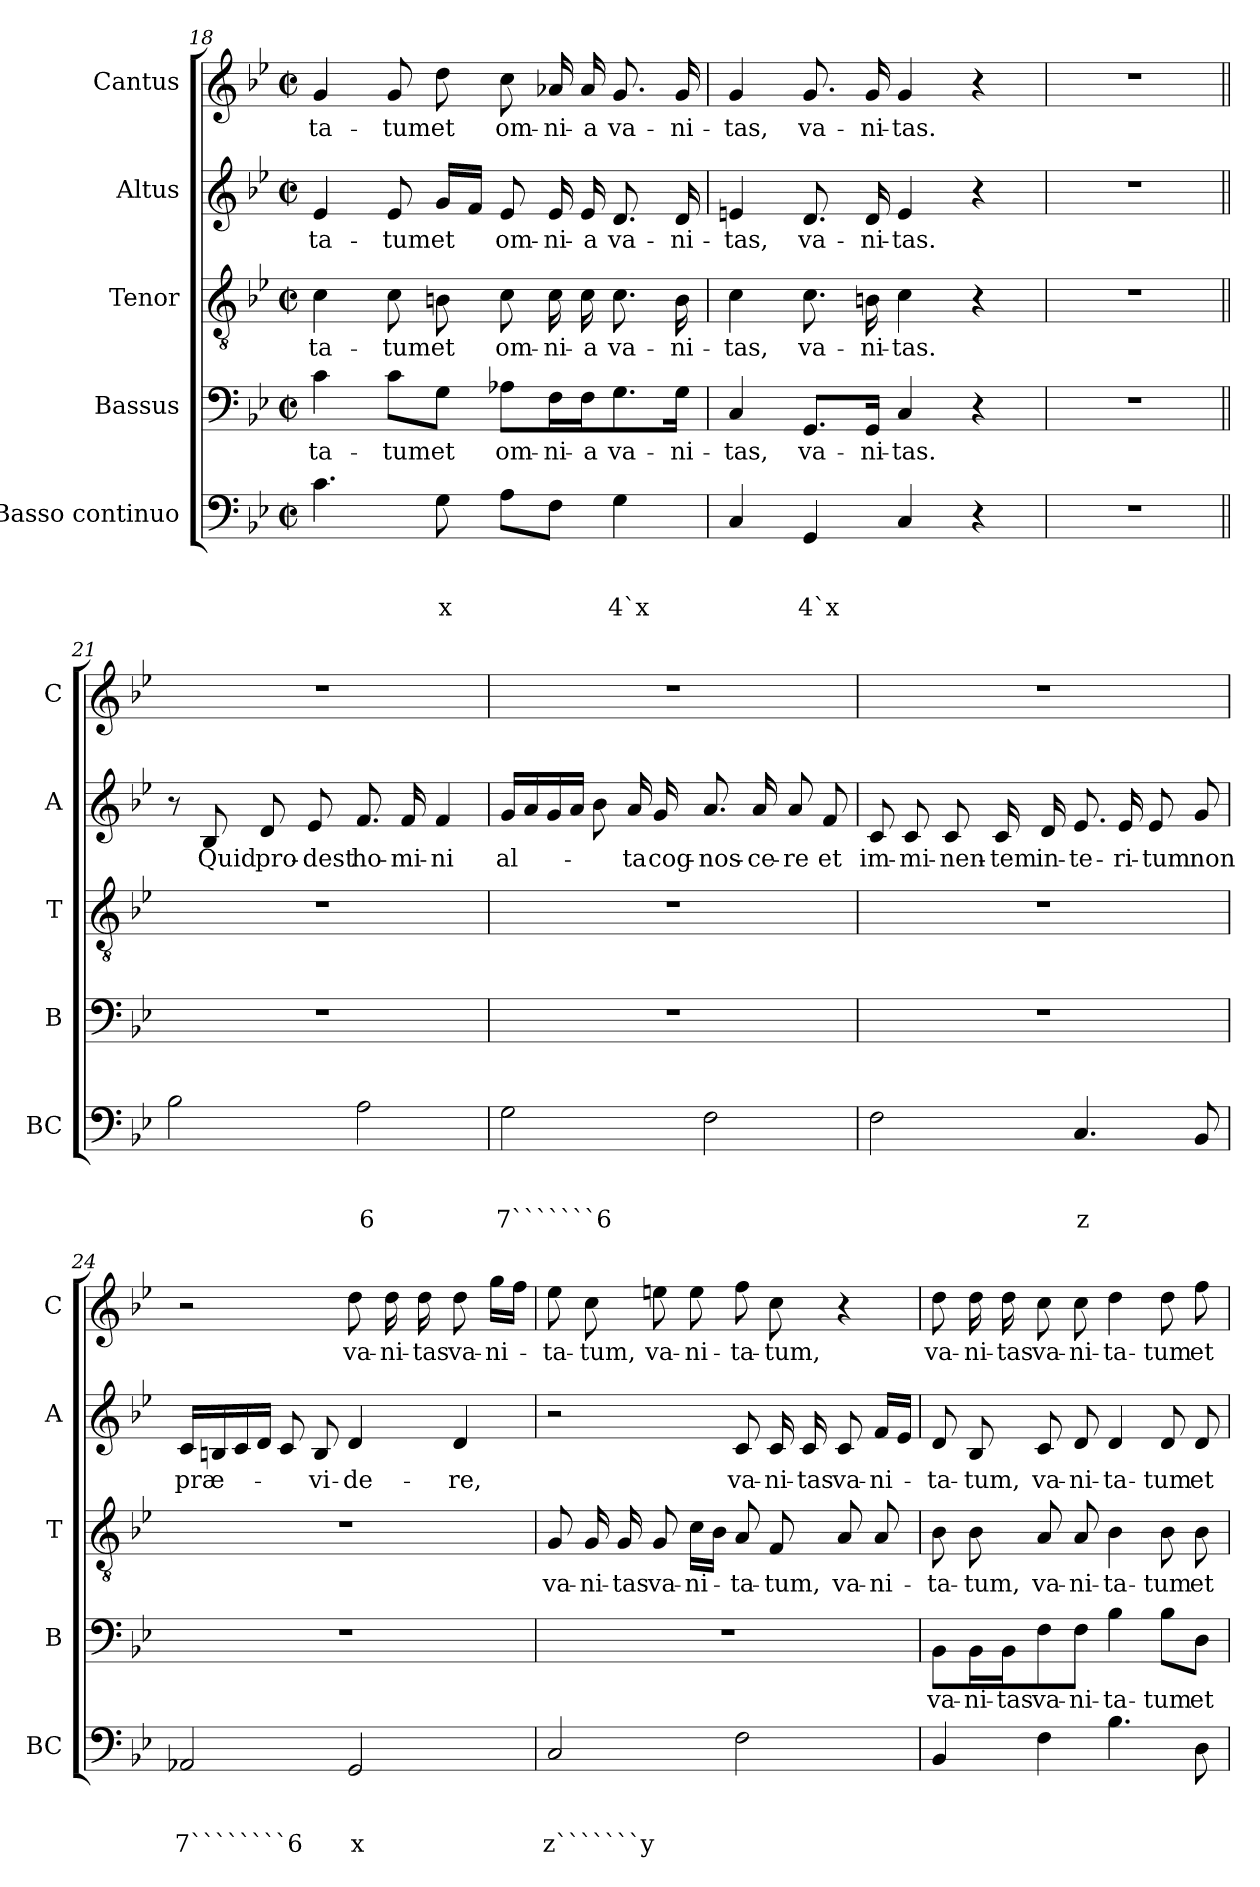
**kern	**text	**text	**text	**kern	**text	**kern	**text	**kern	**text	**kern	**text
*part5	*part5	*part5	*part5	*part4	*part4	*part3	*part3	*part2	*part2	*part1	*part1
*staff5	*staff5	*staff5	*staff5	*staff4	*staff4	*staff3	*staff3	*staff2	*staff2	*staff1	*staff1
*I"Basso continuo	*	*	*	*I"Bassus	*	*I"Tenor	*	*I"Altus	*	*I"Cantus	*
*I'BC	*	*	*	*I'B	*	*I'T	*	*I'A	*	*I'C	*
*clefF4	*	*	*	*clefF4	*	*clefGv2	*	*clefG2	*	*clefG2	*
*k[b-e-]	*	*	*	*k[b-e-]	*	*k[b-e-]	*	*k[b-e-]	*	*k[b-e-]	*
*B-:	*	*	*	*B-:	*	*B-:	*	*B-:	*	*B-:	*
*M2/2	*	*	*	*M2/2	*	*M2/2	*	*M2/2	*	*M2/2	*
*met(c|)	*	*	*	*met(c|)	*	*met(c|)	*	*met(c|)	*	*met(c|)	*
=18	=18	=18	=18	=18	=18	=18	=18	=18	=18	=18	=18
!	!	!	!	!	!LO:LY:b	!	!LO:LY:b	!	!LO:LY:b	!	!LO:LY:b
4.c\	.	.	.	4c\	-ta-	4c\	-ta-	4e-/	-ta-	4g/	-ta-
!	!	!	!	!	!LO:LY:b	!	!LO:LY:b	!	!LO:LY:b	!	!LO:LY:b
.	.	.	.	8c\L	-tum	8c\	-tum	8e-/	-tum	8g/	-tum
!	!	!	!LO:LY:b	!	!LO:LY:b	!	!LO:LY:b	!	!LO:LY:b	!	!LO:LY:b
8G\	.	.	x	8G\J	et	8Bn\	et	16g/LL	et	8dd\	et
.	.	.	.	.	.	.	.	16f/JJ	.	.	.
!	!	!	!	!	!LO:LY:b	!	!LO:LY:b	!	!LO:LY:b	!	!LO:LY:b
8A\L	.	.	.	8A-X\L	om-	8c\	om-	8e-/	om-	8cc\	om-
!	!	!	!	!	!LO:LY:b	!	!LO:LY:b	!	!LO:LY:b	!	!LO:LY:b
8F\J	.	.	.	16F\L	-ni-	16c\	-ni-	16e-/	-ni-	16a-X/	-ni-
!	!	!	!	!	!LO:LY:b	!	!LO:LY:b	!	!LO:LY:b	!	!LO:LY:b
.	.	.	.	16F\J	-a	16c\	-a	16e-/	-a	16a-/	-a
!	!	!	!LO:LY:b	!	!LO:LY:b	!	!LO:LY:b	!	!LO:LY:b	!	!LO:LY:b
4G\	.	.	4`x	8.G\	va-	8.c\	va-	8.d/	va-	8.g/	va-
!	!	!	!	!	!LO:LY:b	!	!LO:LY:b	!	!LO:LY:b	!	!LO:LY:b
.	.	.	.	16G\Jk	-ni-	16B\	-ni-	16d/	-ni-	16g/	-ni-
=19	=19	=19	=19	=19	=19	=19	=19	=19	=19	=19	=19
!	!	!	!	!	!LO:LY:b	!	!LO:LY:b	!	!LO:LY:b	!	!LO:LY:b
4C/	.	.	.	4C/	-tas,	4c\	-tas,	4en/	-tas,	4g/	-tas,
!	!	!	!LO:LY:b	!	!LO:LY:b	!	!LO:LY:b	!	!LO:LY:b	!	!LO:LY:b
4GG/	.	.	4`x	8.GG/L	va-	8.c\	va-	8.d/	va-	8.g/	va-
!	!	!	!	!	!LO:LY:b	!	!LO:LY:b	!	!LO:LY:b	!	!LO:LY:b
.	.	.	.	16GG/Jk	-ni-	16Bn\	-ni-	16d/	-ni-	16g/	-ni-
!	!	!	!	!	!LO:LY:b	!	!LO:LY:b	!	!LO:LY:b	!	!LO:LY:b
4C/	.	.	.	4C/	-tas.	4c\	-tas.	4e/	-tas.	4g/	-tas.
4r	.	.	.	4r	.	4r	.	4r	.	4r	.
=20	=20	=20	=20	=20	=20	=20	=20	=20	=20	=20	=20
1r	.	.	.	1r	.	1r	.	1r	.	1r	.
!!LO:PB:g=z
=21||	=21||	=21||	=21||	=21||	=21||	=21||	=21||	=21||	=21||	=21||	=21||
2B-\	.	.	.	1r	.	1r	.	8r	.	1r	.
!	!	!	!	!	!	!	!	!	!LO:LY:b	!	!
.	.	.	.	.	.	.	.	8B-/	Quid	.	.
!	!	!	!	!	!	!	!	!	!LO:LY:b	!	!
.	.	.	.	.	.	.	.	8d/	pro-	.	.
!	!	!	!	!	!	!	!	!	!LO:LY:b	!	!
.	.	.	.	.	.	.	.	8e-/	-dest	.	.
!	!	!	!LO:LY:b	!	!	!	!	!	!LO:LY:b	!	!
2A\	.	.	6	.	.	.	.	8.f/	ho-	.	.
!	!	!	!	!	!	!	!	!	!LO:LY:b	!	!
.	.	.	.	.	.	.	.	16f/	-mi-	.	.
!	!	!	!	!	!	!	!	!	!LO:LY:b	!	!
.	.	.	.	.	.	.	.	4f/	-ni	.	.
=22	=22	=22	=22	=22	=22	=22	=22	=22	=22	=22	=22
!	!	!	!LO:LY:b	!	!	!	!	!	!LO:LY:b	!	!
2G\	.	.	7```````6	1r	.	1r	.	16g/LL	al-	1r	.
.	.	.	.	.	.	.	.	16a/	.	.	.
.	.	.	.	.	.	.	.	16g/	.	.	.
.	.	.	.	.	.	.	.	16a/JJ	.	.	.
.	.	.	.	.	.	.	.	8b-\	.	.	.
!	!	!	!	!	!	!	!	!	!LO:LY:b	!	!
.	.	.	.	.	.	.	.	16a/	-ta	.	.
!	!	!	!	!	!	!	!	!	!LO:LY:b	!	!
.	.	.	.	.	.	.	.	16g/	cog-	.	.
!	!	!	!	!	!	!	!	!	!LO:LY:b	!	!
2F\	.	.	.	.	.	.	.	8.a/	-nos-	.	.
!	!	!	!	!	!	!	!	!	!LO:LY:b	!	!
.	.	.	.	.	.	.	.	16a/	-ce-	.	.
!	!	!	!	!	!	!	!	!	!LO:LY:b	!	!
.	.	.	.	.	.	.	.	8a/	-re	.	.
!	!	!	!	!	!	!	!	!	!LO:LY:b	!	!
.	.	.	.	.	.	.	.	8f/	et	.	.
=23	=23	=23	=23	=23	=23	=23	=23	=23	=23	=23	=23
!	!	!	!	!	!	!	!	!	!LO:LY:b	!	!
2F\	.	.	.	1r	.	1r	.	8c/	im-	1r	.
!	!	!	!	!	!	!	!	!	!LO:LY:b	!	!
.	.	.	.	.	.	.	.	8c/	-mi-	.	.
!	!	!	!	!	!	!	!	!	!LO:LY:b	!	!
.	.	.	.	.	.	.	.	8c/	-nen-	.	.
!	!	!	!	!	!	!	!	!	!LO:LY:b	!	!
.	.	.	.	.	.	.	.	16c/	-tem	.	.
!	!	!	!	!	!	!	!	!	!LO:LY:b	!	!
.	.	.	.	.	.	.	.	16d/	in-	.	.
!	!	!	!LO:LY:b	!	!	!	!	!	!LO:LY:b	!	!
4.C/	.	.	z	.	.	.	.	8.e-/	-te-	.	.
!	!	!	!	!	!	!	!	!	!LO:LY:b	!	!
.	.	.	.	.	.	.	.	16e-/	-ri-	.	.
!	!	!	!	!	!	!	!	!	!LO:LY:b	!	!
.	.	.	.	.	.	.	.	8e-/	-tum	.	.
!	!	!	!	!	!	!	!	!	!LO:LY:b	!	!
8BB-/	.	.	.	.	.	.	.	8g/	non	.	.
=24	=24	=24	=24	=24	=24	=24	=24	=24	=24	=24	=24
!	!	!	!LO:LY:b	!	!	!	!	!	!LO:LY:b	!	!
2AA-X/	.	.	7````````6	1r	.	1r	.	16c/LL	præ-	2r	.
.	.	.	.	.	.	.	.	16Bn/	.	.	.
.	.	.	.	.	.	.	.	16c/	.	.	.
.	.	.	.	.	.	.	.	16d/JJ	.	.	.
.	.	.	.	.	.	.	.	8c/	.	.	.
!	!	!	!	!	!	!	!	!	!LO:LY:b	!	!
.	.	.	.	.	.	.	.	8B/	-vi-	.	.
!	!	!	!LO:LY:b	!	!	!	!	!	!LO:LY:b	!	!LO:LY:b
2GG/	.	.	x	.	.	.	.	4d/	-de-	8dd\	va-
!	!	!	!	!	!	!	!	!	!	!	!LO:LY:b
.	.	.	.	.	.	.	.	.	.	16dd\	-ni-
!	!	!	!	!	!	!	!	!	!	!	!LO:LY:b
.	.	.	.	.	.	.	.	.	.	16dd\	-tas
!	!	!	!	!	!	!	!	!	!LO:LY:b	!	!LO:LY:b
.	.	.	.	.	.	.	.	4d/	-re,	8dd\	va-
!	!	!	!	!	!	!	!	!	!	!	!LO:LY:b
.	.	.	.	.	.	.	.	.	.	16gg\LL	-ni-
.	.	.	.	.	.	.	.	.	.	16ff\JJ	.
!!LO:LB:g=z
=25	=25	=25	=25	=25	=25	=25	=25	=25	=25	=25	=25
!	!	!	!LO:LY:b	!	!	!	!LO:LY:b	!	!	!	!LO:LY:b
2C/	.	.	z```````y	1r	.	8G/	va-	2r	.	8ee-\	-ta-
!	!	!	!	!	!	!	!LO:LY:b	!	!	!	!LO:LY:b
.	.	.	.	.	.	16G/	-ni-	.	.	8cc\	-tum,
!	!	!	!	!	!	!	!LO:LY:b	!	!	!	!
.	.	.	.	.	.	16G/	-tas	.	.	.	.
!	!	!	!	!	!	!	!LO:LY:b	!	!	!	!LO:LY:b
.	.	.	.	.	.	8G/	va-	.	.	8een\	va-
!	!	!	!	!	!	!	!LO:LY:b	!	!	!	!LO:LY:b
.	.	.	.	.	.	16c\LL	-ni-	.	.	8ee\	-ni-
.	.	.	.	.	.	16B-\JJ	.	.	.	.	.
!	!	!	!	!	!	!	!LO:LY:b	!	!LO:LY:b	!	!LO:LY:b
2F\	.	.	.	.	.	8A/	-ta-	8c/	va-	8ff\	-ta-
!	!	!	!	!	!	!	!LO:LY:b	!	!LO:LY:b	!	!LO:LY:b
.	.	.	.	.	.	8F/	-tum,	16c/	-ni-	8cc\	-tum,
!	!	!	!	!	!	!	!	!	!LO:LY:b	!	!
.	.	.	.	.	.	.	.	16c/	-tas	.	.
!	!	!	!	!	!	!	!LO:LY:b	!	!LO:LY:b	!	!
.	.	.	.	.	.	8A/	va-	8c/	va-	4r	.
!	!	!	!	!	!	!	!LO:LY:b	!	!LO:LY:b	!	!
.	.	.	.	.	.	8A/	-ni-	16f/LL	-ni-	.	.
.	.	.	.	.	.	.	.	16e-/JJ	.	.	.
=26	=26	=26	=26	=26	=26	=26	=26	=26	=26	=26	=26
!	!	!	!	!	!LO:LY:b	!	!LO:LY:b	!	!LO:LY:b	!	!LO:LY:b
4BB-/	.	.	.	8BB-\L	va-	8B-\	-ta-	8d/	-ta-	8dd\	va-
!	!	!	!	!	!LO:LY:b	!	!LO:LY:b	!	!LO:LY:b	!	!LO:LY:b
.	.	.	.	16BB-\L	-ni-	8B-\	-tum,	8B-/	-tum,	16dd\	-ni-
!	!	!	!	!	!LO:LY:b	!	!	!	!	!	!LO:LY:b
.	.	.	.	16BB-\J	-tas	.	.	.	.	16dd\	-tas
!	!	!	!	!	!LO:LY:b	!	!LO:LY:b	!	!LO:LY:b	!	!LO:LY:b
4F\	.	.	.	8F\	va-	8A/	va-	8c/	va-	8cc\	va-
!	!	!	!	!	!LO:LY:b	!	!LO:LY:b	!	!LO:LY:b	!	!LO:LY:b
.	.	.	.	8F\J	-ni-	8A/	-ni-	8d/	-ni-	8cc\	-ni-
!	!	!	!	!	!LO:LY:b	!	!LO:LY:b	!	!LO:LY:b	!	!LO:LY:b
4.B-\	.	.	.	4B-\	-ta-	4B-\	-ta-	4d/	-ta-	4dd\	-ta-
!	!	!	!	!	!LO:LY:b	!	!LO:LY:b	!	!LO:LY:b	!	!LO:LY:b
.	.	.	.	8B-\L	-tum	8B-\	-tum	8d/	-tum	8dd\	-tum
!	!	!	!	!	!LO:LY:b	!	!LO:LY:b	!	!LO:LY:b	!	!LO:LY:b
8D\	.	.	.	8D\J	et	8B-\	et	8d/	et	8ff\	et
=	=	=	=	=	=	=	=	=	=	=	=
*-	*-	*-	*-	*-	*-	*-	*-	*-	*-	*-	*-
